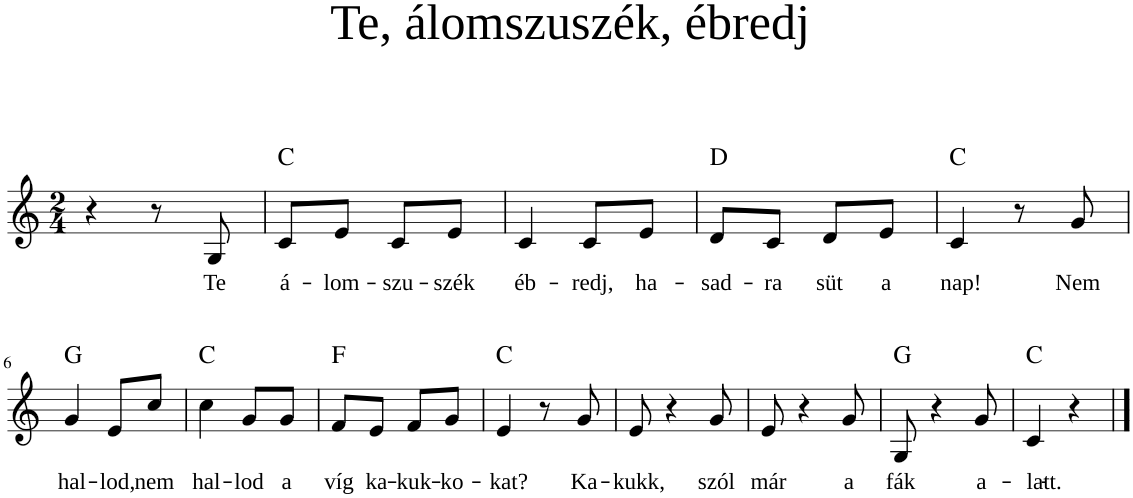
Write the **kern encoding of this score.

**kern	**text	**harte
*part1	*part1	*part1
*staff1	*staff1	*
*I"Piano	*	*
*I'Pno	*	*
*clefG2	*	*
*k[]	*	*
*M2/4	*	*
=1	=1	=1
4r	.	.
8r	.	.
!	!LO:LY:b	!
8G/	Te	.
=2	=2	=2
!	!LO:LY:b	!
8c/L	á-	C:maj
!	!LO:LY:b	!
8e/J	-lom-	.
!	!LO:LY:b	!
8c/L	-szu-	.
!	!LO:LY:b	!
8e/J	-szék	.
=3	=3	=3
!	!LO:LY:b	!
4c/	éb-	.
!	!LO:LY:b	!
8c/L	-redj,	.
!	!LO:LY:b	!
8e/J	ha-	.
=4	=4	=4
!	!LO:LY:b	!
8d/L	-sad-	D:maj
!	!LO:LY:b	!
8c/J	-ra	.
!	!LO:LY:b	!
8d/L	süt	.
!	!LO:LY:b	!
8e/J	a	.
=5	=5	=5
!	!LO:LY:b	!
4c/	nap!	C:maj
8r	.	.
!	!LO:LY:b	!
8g/	Nem	.
!!LO:LB:g=z
=6	=6	=6
!	!LO:LY:b	!
4g/	hal-	G:maj
!	!LO:LY:b	!
8e/L	lod,	.
!	!LO:LY:b	!
8cc/J	nem	.
=7	=7	=7
!	!LO:LY:b	!
4cc\	hal-	C:maj
!	!LO:LY:b	!
8g/L	-lod	.
!	!LO:LY:b	!
8g/J	a	.
=8	=8	=8
!	!LO:LY:b	!
8f/L	víg	F:maj
!	!LO:LY:b	!
8e/J	ka-	.
!	!LO:LY:b	!
8f/L	-kuk-	.
!	!LO:LY:b	!
8g/J	-ko-	.
=9	=9	=9
!	!LO:LY:b	!
4e/	-kat?	C:maj
8r	.	.
!	!LO:LY:b	!
8g/	Ka-	.
=10	=10	=10
!	!LO:LY:b	!
8e/	-kukk,	.
4r	.	.
!	!LO:LY:b	!
8g/	szól	.
=11	=11	=11
!	!LO:LY:b	!
8e/	már	.
4r	.	.
!	!LO:LY:b	!
8g/	a	.
=12	=12	=12
!	!LO:LY:b	!
8G/	fák	G:maj
4r	.	.
!	!LO:LY:b	!
8g/	a-	.
=13	=13	=13
!	!LO:LY:b	!
4c/	-latt.-	C:maj
4r	.	.
==	==	==
*-	*-	*-
